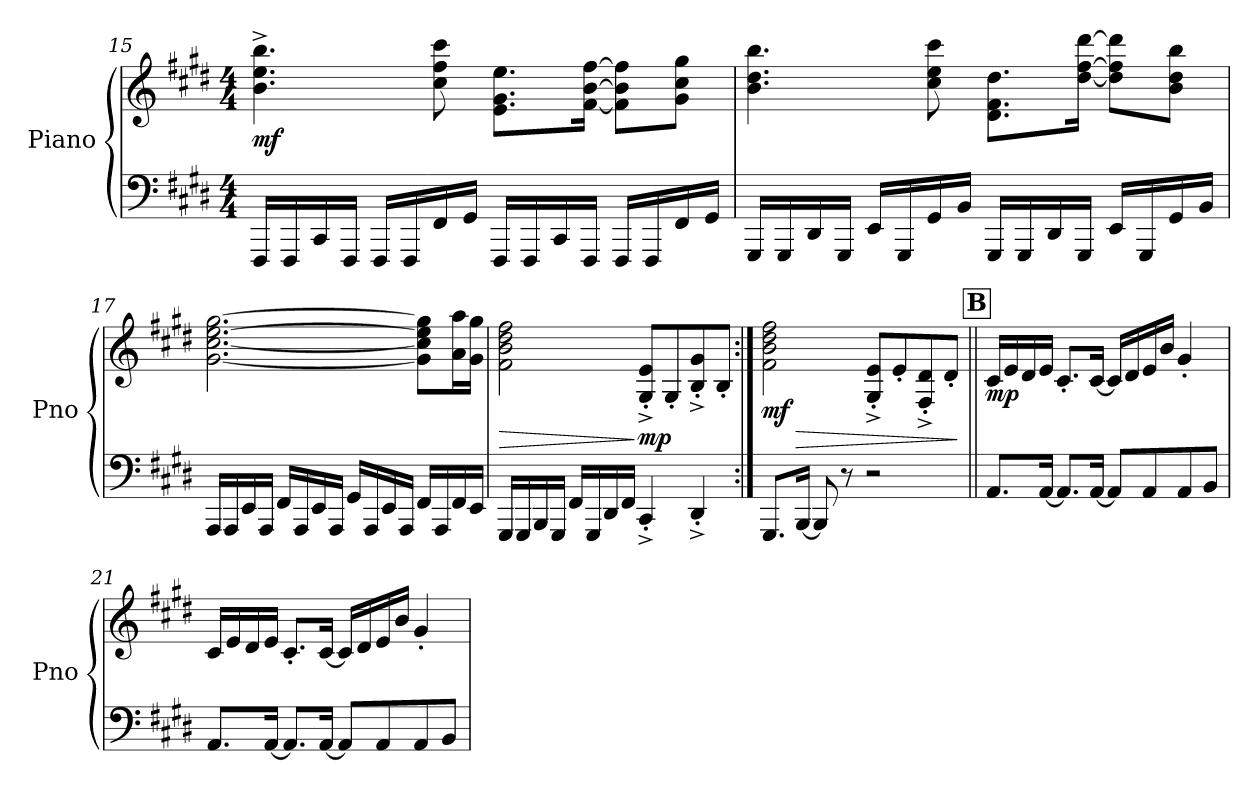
**kern	**kern	**dynam
*part1	*part1	*part1
*staff2	*staff1	*staff1/2
*I"Piano	*	*
*I'Pno	*	*
!!LO:LB:g=z
*clefF4	*clefG2	*
*k[f#c#g#d#]	*k[f#c#g#d#]	*
*M4/4	*M4/4	*
=15	=15	=15
!	!	!LO:DY:b
16FFF#/LL	4.b\^ 4.ee\^ 4.bb\^	mf
16FFF#/	.	.
16CC#/	.	.
16FFF#/JJ	.	.
16FFF#/LL	.	.
16FFF#/	.	.
16FF#/	8cc#\ 8ff#\ 8ccc#\	.
16GG#/JJ	.	.
16FFF#/LL	8.e\ 8.g#\ 8.ee\L	.
16FFF#/	.	.
16CC#/	.	.
16FFF#/JJ	[16f#\ [16b\ [16ff#\Jk	.
16FFF#/LL	8f#\] 8b\] 8ff#\]L	.
16FFF#/	.	.
16FF#/	8g#\ 8cc#\ 8gg#\J	.
16GG#/JJ	.	.
=16	=16	=16
16GGG#/LL	4.b\ 4.dd#\ 4.bb\	.
16GGG#/	.	.
16DD#/	.	.
16GGG#/JJ	.	.
16EE/LL	.	.
16GGG#/	.	.
16GG#/	8cc#\ 8ee\ 8ccc#\	.
16BB/JJ	.	.
16GGG#/LL	8.d#\ 8.f#\ 8.dd#\L	.
16GGG#/	.	.
16DD#/	.	.
16GGG#/JJ	[16dd#\ [16ff#\ [16ddd#\Jk	.
16EE/LL	8dd#\] 8ff#\] 8ddd#\]L	.
16GGG#/	.	.
16GG#/	8b\ 8dd#\ 8bb\J	.
16BB/JJ	.	.
!!LO:LB:g=z
=17	=17	=17
16AAA/LL	[2.g#\ [2.cc#\ [2.ee\ [2.gg#\	.
16AAA/	.	.
16EE/	.	.
16AAA/JJ	.	.
16FF#/LL	.	.
16AAA/	.	.
16EE/	.	.
16AAA/JJ	.	.
16GG#/LL	.	.
16AAA/	.	.
16EE/	.	.
16AAA/JJ	.	.
16FF#/LL	8g#\] 8cc#\] 8ee\] 8gg#\]L	.
16AAA/	.	.
16FF#/	16a\ 16aa\L	.
16EE/JJ	16g#\ 16gg#\JJ	.
=18	=18	=18
!	!	!LO:HP:b
16GGG#/LL	2f#\ 2b\ 2dd#\ 2ff#\	>
16GGG#/	.	.
16BBB/	.	.
16GGG#/JJ	.	.
16FF#/LL	.	.
16GGG#/	.	.
16DD#/	.	.
16FF#/JJ	.	.
!	!	!LO:DY:n=1:b
4CC#^'/	8G#/^' 8e/^'L	] mp
.	8G#'/	.
4DD#^'/	8B/^' 8g#/^'	.
.	8B'/J	.
!!LO:LB:g=z
=19:|!	=19:|!	=19:|!
!	!	!LO:HP:b
!	!	!LO:DY:n=1:b
8.GGG#/L	2f#\ 2b\ 2dd#\ 2ff#\	> mf
[16BBB/Jk	.	.
8BBB/]	.	.
8r	.	.
2r	8G#/^' 8e/^'L	.
.	8e'/	.
.	8F#/^' 8d#/^'	.
.	8d#'/J	.
.	.	]
!!LO:REH:place=s1:a:B:fs=14:t=B
=20||	=20||	=20||
!	!	!LO:DY:b
8.AA/L	16c#/LL	mp
.	16e/	.
.	16d#/	.
[16AA/Jk	16e/JJ	.
8.AA/L]	8.c#'/L	.
[16AA/Jk	[16c#/Jk	.
8AA/L]	16c#/LL]	.
.	16d#/	.
8AA/	16e/	.
.	16b/JJ	.
8AA/	4g#'/	.
8BB/J	.	.
=21	=21	=21
8.AA/L	16c#/LL	.
.	16e/	.
.	16d#/	.
[16AA/Jk	16e/JJ	.
8.AA/L]	8.c#'/L	.
[16AA/Jk	[16c#/Jk	.
8AA/L]	16c#/LL]	.
.	16d#/	.
8AA/	16e/	.
.	16b/JJ	.
8AA/	4g#'/	.
8BB/J	.	.
=	=	=
*-	*-	*-
